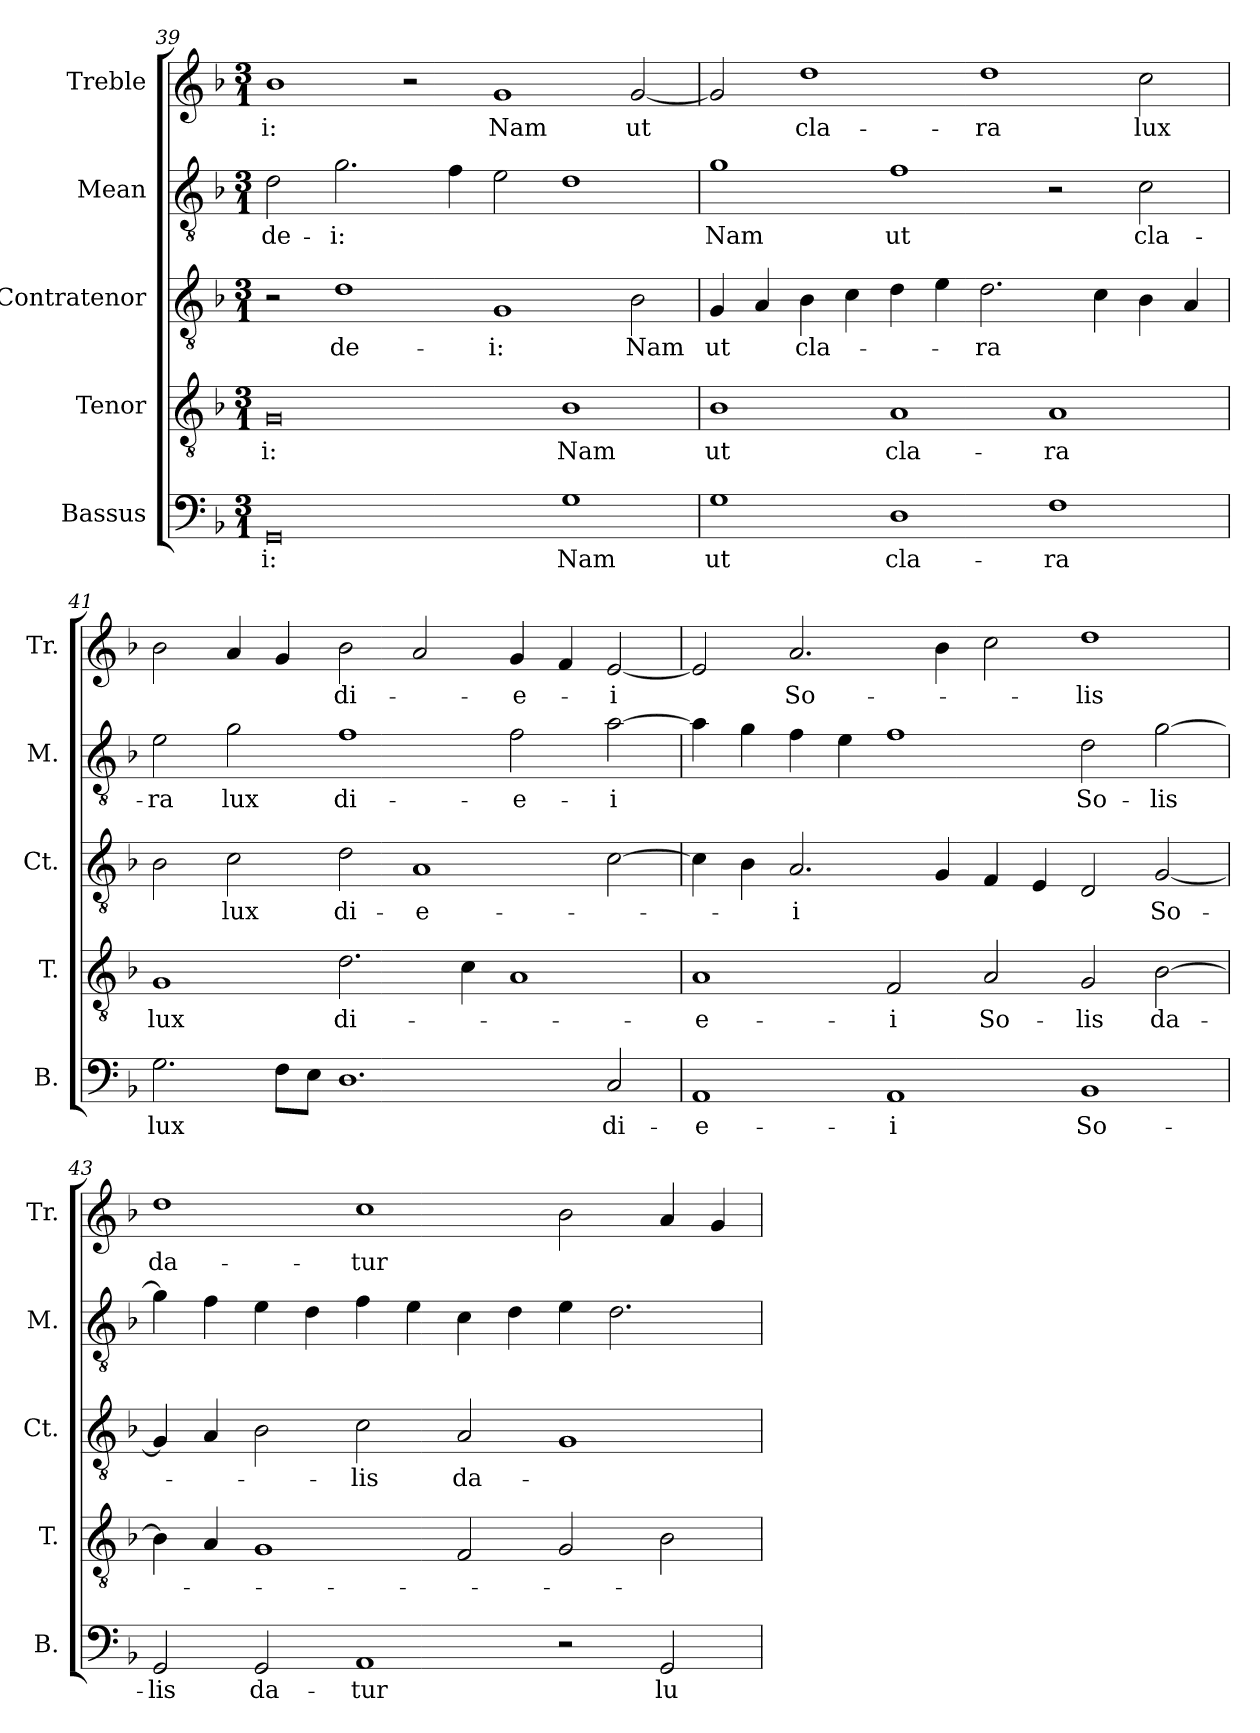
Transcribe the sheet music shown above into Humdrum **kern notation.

**kern	**text	**kern	**text	**kern	**text	**kern	**text	**kern	**text
*part5	*part5	*part4	*part4	*part3	*part3	*part2	*part2	*part1	*part1
*staff5	*staff5	*staff4	*staff4	*staff3	*staff3	*staff2	*staff2	*staff1	*staff1
*I"Bassus	*	*I"Tenor	*	*I"Contratenor	*	*I"Mean	*	*I"Treble	*
*I'B.	*	*I'T.	*	*I'Ct.	*	*I'M.	*	*I'Tr.	*
*clefF4	*	*clefGv2	*	*clefGv2	*	*clefGv2	*	*clefG2	*
*	*	*ITrd7c12	*	*ITrd7c12	*	*ITrd7c12	*	*	*
*k[b-]	*	*k[b-]	*	*k[b-]	*	*k[b-]	*	*k[b-]	*
*F:	*	*F:	*	*F:	*	*F:	*	*F:	*
*M3/1	*	*M3/1	*	*M3/1	*	*M3/1	*	*M3/1	*
=39	=39	=39	=39	=39	=39	=39	=39	=39	=39
!	!LO:LY:b:color=#000000	!	!	!	!	!	!	!	!
!	!	!	!LO:LY:b:color=#000000	!	!	!	!	!	!
!	!	!	!	!	!	!	!LO:LY:b:color=#000000	!	!
!	!	!	!	!	!	!	!	!	!LO:LY:b:color=#000000
0GGi	-i:	0GGi	-i:	2r	.	2Di\	de-	1b-i	-i:
!	!	!	!	!	!LO:LY:b:color=#000000	!	!	!	!
!	!	!	!	!	!	!	!LO:LY:b:color=#000000	!	!
.	.	.	.	1Di	de-	2.Gi\	-i:	.	.
.	.	.	.	.	.	.	.	2r	.
.	.	.	.	.	.	4Fi\	.	.	.
!	!	!	!	!	!LO:LY:b:color=#000000	!	!	!	!
!	!	!	!	!	!	!	!	!	!LO:LY:b:color=#000000
.	.	.	.	1GGi	-i:	2Ei\	.	1gi	Nam
!	!LO:LY:b:color=#000000	!	!	!	!	!	!	!	!
!	!	!	!LO:LY:b:color=#000000	!	!	!	!	!	!
1Gi	Nam	1BB-i	Nam	.	.	1Di	.	.	.
!	!	!	!	!	!LO:LY:b:color=#000000	!	!	!	!
!	!	!	!	!	!	!	!	!	!LO:LY:b:color=#000000
.	.	.	.	2BB-i\	Nam	.	.	[<2gi/	ut
!!LO:LB:g=z
=40`	=40`	=40`	=40`	=40`	=40`	=40`	=40`	=40`	=40`
!	!LO:LY:b:color=#000000	!	!	!	!	!	!	!	!
!	!	!	!LO:LY:b:color=#000000	!	!	!	!	!	!
!	!	!	!	!	!LO:LY:b:color=#000000	!	!	!	!
!	!	!	!	!	!	!	!LO:LY:b:color=#000000	!	!
1Gi	ut	1BB-i	ut	4GGi/	ut	1Gi	Nam	2gi/]	.
.	.	.	.	4AAi/	.	.	.	.	.
!	!	!	!	!	!LO:LY:b:color=#000000	!	!	!	!
!	!	!	!	!	!	!	!	!	!LO:LY:b:color=#000000
.	.	.	.	4BB-i\	cla-	.	.	1ddi	cla-
.	.	.	.	4Ci\	.	.	.	.	.
!	!LO:LY:b:color=#000000	!	!	!	!	!	!	!	!
!	!	!	!LO:LY:b:color=#000000	!	!	!	!	!	!
!	!	!	!	!	!	!	!LO:LY:b:color=#000000	!	!
1Di	cla-	1AAi	cla-	4Di\	.	1Fi	ut	.	.
.	.	.	.	4Ei\	.	.	.	.	.
!	!	!	!	!	!LO:LY:b:color=#000000	!	!	!	!
!	!	!	!	!	!	!	!	!	!LO:LY:b:color=#000000
.	.	.	.	2.Di\	-ra	.	.	1ddi	-ra
!	!LO:LY:b:color=#000000	!	!	!	!	!	!	!	!
!	!	!	!LO:LY:b:color=#000000	!	!	!	!	!	!
1Fi	-ra	1AAi	-ra	.	.	2r	.	.	.
.	.	.	.	4Ci\	.	.	.	.	.
!	!	!	!	!	!	!	!LO:LY:b:color=#000000	!	!
!	!	!	!	!	!	!	!	!	!LO:LY:b:color=#000000
.	.	.	.	4BB-i\	.	2Ci\	cla-	2cci\	lux
.	.	.	.	4AAi/	.	.	.	.	.
=41`	=41`	=41`	=41`	=41`	=41`	=41`	=41`	=41`	=41`
!	!LO:LY:b:color=#000000	!	!	!	!	!	!	!	!
!	!	!	!LO:LY:b:color=#000000	!	!	!	!	!	!
!	!	!	!	!	!	!	!LO:LY:b:color=#000000	!	!
2.Gi\	lux	1GGi	lux	2BB-i\	.	2Ei\	-ra	2b-i\	.
!	!	!	!	!	!LO:LY:b:color=#000000	!	!	!	!
!	!	!	!	!	!	!	!LO:LY:b:color=#000000	!	!
.	.	.	.	2Ci\	lux	2Gi\	lux	4ai/	.
8Fi\L	.	.	.	.	.	.	.	4gi/	.
8Ei\J	.	.	.	.	.	.	.	.	.
!	!	!	!LO:LY:b:color=#000000	!	!	!	!	!	!
!	!	!	!	!	!LO:LY:b:color=#000000	!	!	!	!
!	!	!	!	!	!	!	!LO:LY:b:color=#000000	!	!
!	!	!	!	!	!	!	!	!	!LO:LY:b:color=#000000
1.Di	.	2.Di\	di-	2Di\	di-	1Fi	di-	2b-i\	di-
!	!	!	!	!	!LO:LY:b:color=#000000	!	!	!	!
.	.	.	.	1AAi	-e-	.	.	2ai/	.
.	.	4Ci\	.	.	.	.	.	.	.
!	!	!	!	!	!	!	!LO:LY:b:color=#000000	!	!
!	!	!	!	!	!	!	!	!	!LO:LY:b:color=#000000
.	.	1AAi	.	.	.	2Fi\	-e-	4gi/	-e-
.	.	.	.	.	.	.	.	4fi/	.
!	!LO:LY:b:color=#000000	!	!	!	!	!	!	!	!
!	!	!	!	!	!	!	!LO:LY:b:color=#000000	!	!
!	!	!	!	!	!	!	!	!	!LO:LY:b:color=#000000
2Ci/	di-	.	.	[>2Ci\	.	[>2Ai\	-i	[<2ei/	-i
=42`	=42`	=42`	=42`	=42`	=42`	=42`	=42`	=42`	=42`
!	!LO:LY:b:color=#000000	!	!	!	!	!	!	!	!
!	!	!	!LO:LY:b:color=#000000	!	!	!	!	!	!
1AAi	-e-	1AAi	-e-	4Ci\]	.	4Ai\]	.	2ei/]	.
.	.	.	.	4BB-i\	.	4Gi\	.	.	.
!	!	!	!	!	!LO:LY:b:color=#000000	!	!	!	!
!	!	!	!	!	!	!	!	!	!LO:LY:b:color=#000000
.	.	.	.	2.AAi/	-i	4Fi\	.	2.ai/	So-
.	.	.	.	.	.	4Ei\	.	.	.
!	!LO:LY:b:color=#000000	!	!	!	!	!	!	!	!
!	!	!	!LO:LY:b:color=#000000	!	!	!	!	!	!
1AAi	-i	2FFi/	-i	.	.	1Fi	.	.	.
.	.	.	.	4GGi/	.	.	.	4b-i\	.
!	!	!	!LO:LY:b:color=#000000	!	!	!	!	!	!
.	.	2AAi/	So-	4FFi/	.	.	.	2cci\	.
.	.	.	.	4EEi/	.	.	.	.	.
!	!LO:LY:b:color=#000000	!	!	!	!	!	!	!	!
!	!	!	!LO:LY:b:color=#000000	!	!	!	!	!	!
!	!	!	!	!	!	!	!LO:LY:b:color=#000000	!	!
!	!	!	!	!	!	!	!	!	!LO:LY:b:color=#000000
1BB-i	So-	2GGi/	-lis	2DDi/	.	2Di\	So-	1ddi	-lis
!	!	!	!LO:LY:b:color=#000000	!	!	!	!	!	!
!	!	!	!	!	!LO:LY:b:color=#000000	!	!	!	!
!	!	!	!	!	!	!	!LO:LY:b:color=#000000	!	!
.	.	[>2BB-i\	da-	[<2GGi/	So-	[>2Gi\	-lis	.	.
!!LO:LB:g=z
=43`	=43`	=43`	=43`	=43`	=43`	=43`	=43`	=43`	=43`
!	!LO:LY:b:color=#000000	!	!	!	!	!	!	!	!
!	!	!	!	!	!	!	!	!	!LO:LY:b:color=#000000
2GGi/	-lis	4BB-i\]	.	4GGi/]	.	4Gi\]	.	1ddi	da-
.	.	4AAi/	.	4AAi/	.	4Fi\	.	.	.
!	!LO:LY:b:color=#000000	!	!	!	!	!	!	!	!
2GGi/	da-	1GGi	.	2BB-i\	.	4Ei\	.	.	.
.	.	.	.	.	.	4Di\	.	.	.
!	!LO:LY:b:color=#000000	!	!	!	!	!	!	!	!
!	!	!	!	!	!LO:LY:b:color=#000000	!	!	!	!
!	!	!	!	!	!	!	!	!	!LO:LY:b:color=#000000
1AAi	-tur	.	.	2Ci\	-lis	4Fi\	.	1cci	-tur
.	.	.	.	.	.	4Ei\	.	.	.
!	!	!	!	!	!LO:LY:b:color=#000000	!	!	!	!
.	.	2FFi/	.	2AAi/	da-	4Ci\	.	.	.
.	.	.	.	.	.	4Di\	.	.	.
2r	.	2GGi/	.	1GGi	.	4Ei\	.	2b-i\	.
.	.	.	.	.	.	2.Di\	.	.	.
!	!LO:LY:b:color=#000000	!	!	!	!	!	!	!	!
2GGi/	lu-	2BB-i\	.	.	.	.	.	4ai/	.
.	.	.	.	.	.	.	.	4gi/	.
=`	=`	=`	=`	=`	=`	=`	=`	=`	=`
*-	*-	*-	*-	*-	*-	*-	*-	*-	*-
